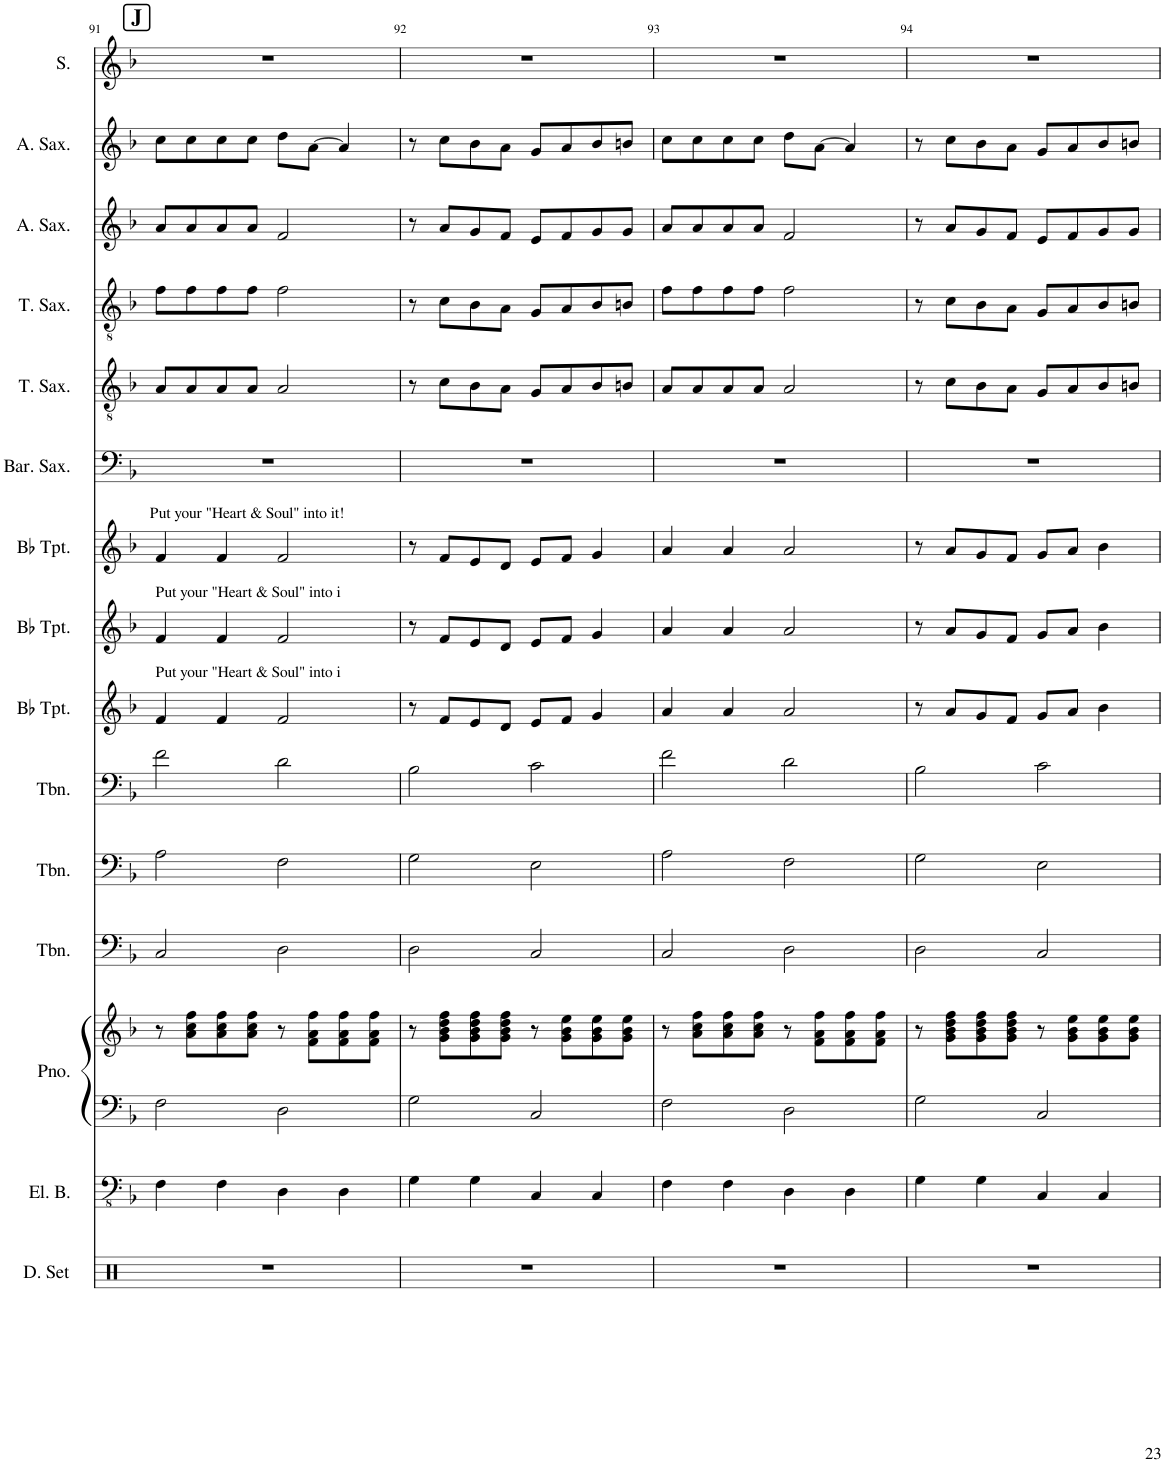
**kern	**kern	**kern	**kern	**kern	**kern	**kern	**kern	**kern	**kern	**kern	**kern	**kern	**kern	**kern	**kern
*part15	*part14	*part13	*part13	*part12	*part11	*part10	*part9	*part8	*part7	*part6	*part5	*part4	*part3	*part2	*part1
*staff16	*staff15	*staff14	*staff13	*staff12	*staff11	*staff10	*staff9	*staff8	*staff7	*staff6	*staff5	*staff4	*staff3	*staff2	*staff1
*I"Drumset	*I"Electric Bass	*I"Piano	*	*I"Trombone	*I"Trombone	*I"Trombone	*I"Bb Trumpet	*I"Bb Trumpet	*I"Bb Trumpet	*I"Baritone Saxophone	*I"Tenor Saxophone	*I"Tenor Saxophone	*I"Alto Saxophone	*I"Alto Saxophone	*I"Soprano
*I'D. Set	*I'El. B.	*I'Pno.	*	*I'Tbn.	*I'Tbn.	*I'Tbn.	*I'Bb Tpt.	*I'Bb Tpt.	*I'Bb Tpt.	*I'Bar. Sax.	*I'T. Sax.	*I'T. Sax.	*I'A. Sax.	*I'A. Sax.	*I'S.
!!LO:PB:g=z
*clefX	*clefFv4	*clefF4	*clefG2	*clefF4	*clefF4	*clefF4	*clefG2	*clefG2	*clefG2	*clefF4	*clefGv2	*clefGv2	*clefG2	*clefG2	*clefG2
*	*	*	*	*	*	*	*ITrd1c2	*ITrd1c2	*ITrd1c2	*ITrd12c21	*ITrd8c14	*ITrd8c14	*ITrd5c9	*ITrd5c9	*
*k[]	*k[b-]	*k[b-]	*k[b-]	*k[b-]	*k[b-]	*k[b-]	*k[b-]	*k[b-]	*k[b-]	*k[b-]	*k[b-]	*k[b-]	*k[b-]	*k[b-]	*k[b-]
*M4/4	*M4/4	*M4/4	*M4/4	*M4/4	*M4/4	*M4/4	*M4/4	*M4/4	*M4/4	*M4/4	*M4/4	*M4/4	*M4/4	*M4/4	*M4/4
*met(c)	*met(c)	*met(c)	*met(c)	*met(c)	*met(c)	*met(c)	*met(c)	*met(c)	*met(c)	*met(c)	*met(c)	*met(c)	*met(c)	*met(c)	*met(c)
!!LO:REH:place=s1:a:B:cj:fs=14:t=J
=91	=91	=91	=91	=91	=91	=91	=91	=91	=91	=91	=91	=91	=91	=91	=91
!	!	!	!	!	!	!	!	!	!LO:TX:a:t=Put your "Heart & Soul" into it!	!	!	!	!	!	!
!	!	!	!	!	!	!	!	!LO:TX:a:t=Put your "Heart & Soul" into i	!	!	!	!	!	!	!
!	!	!	!	!	!	!	!LO:TX:a:t=Put your "Heart & Soul" into i	!	!	!	!	!	!	!	!
1r	4FF\	2F\	8r	2C/	2A\	2f\	4f/	4f/	4f/	1r	8A/L	8f\L	8a/L	8cc\L	1r
.	.	.	8a\ 8cc\ 8ff\L	.	.	.	.	.	.	.	8A/	8f\	8a/	8cc\	.
.	4FF\	.	8a\ 8cc\ 8ff\	.	.	.	4f/	4f/	4f/	.	8A/	8f\	8a/	8cc\	.
.	.	.	8a\ 8cc\ 8ff\J	.	.	.	.	.	.	.	8A/J	8f\J	8a/J	8cc\J	.
.	4DD\	2D\	8r	2D\	2F\	2d\	2f/	2f/	2f/	.	2A/	2f\	2f/	8dd\L	.
.	.	.	8f\ 8a\ 8ff\L	.	.	.	.	.	.	.	.	.	.	[8a\J	.
.	4DD\	.	8f\ 8a\ 8ff\	.	.	.	.	.	.	.	.	.	.	4a/]	.
.	.	.	8f\ 8a\ 8ff\J	.	.	.	.	.	.	.	.	.	.	.	.
=92	=92	=92	=92	=92	=92	=92	=92	=92	=92	=92	=92	=92	=92	=92	=92
1r	4GG\	2G\	8r	2D\	2G\	2B-\	8r	8r	8r	1r	8r	8r	8r	8r	1r
.	.	.	8g\ 8b-\ 8dd\ 8ff\L	.	.	.	8f/L	8f/L	8f/L	.	8c\L	8c\L	8a/L	8cc\L	.
.	4GG\	.	8g\ 8b-\ 8dd\ 8ff\	.	.	.	8e/	8e/	8e/	.	8B-\	8B-\	8g/	8b-\	.
.	.	.	8g\ 8b-\ 8dd\ 8ff\J	.	.	.	8d/J	8d/J	8d/J	.	8A\J	8A\J	8f/J	8a\J	.
.	4CC/	2C/	8r	2C/	2E\	2c\	8e/L	8e/L	8e/L	.	8G/L	8G/L	8e/L	8g/L	.
.	.	.	8g\ 8b-\ 8ee\L	.	.	.	8f/J	8f/J	8f/J	.	8A/	8A/	8f/	8a/	.
.	4CC/	.	8g\ 8b-\ 8ee\	.	.	.	4g/	4g/	4g/	.	8B-/	8B-/	8g/	8b-/	.
.	.	.	8g\ 8b-\ 8ee\J	.	.	.	.	.	.	.	8Bn/J	8Bn/J	8g/J	8bn/J	.
=93	=93	=93	=93	=93	=93	=93	=93	=93	=93	=93	=93	=93	=93	=93	=93
1r	4FF\	2F\	8r	2C/	2A\	2f\	4a/	4a/	4a/	1r	8A/L	8f\L	8a/L	8cc\L	1r
.	.	.	8a\ 8cc\ 8ff\L	.	.	.	.	.	.	.	8A/	8f\	8a/	8cc\	.
.	4FF\	.	8a\ 8cc\ 8ff\	.	.	.	4a/	4a/	4a/	.	8A/	8f\	8a/	8cc\	.
.	.	.	8a\ 8cc\ 8ff\J	.	.	.	.	.	.	.	8A/J	8f\J	8a/J	8cc\J	.
.	4DD\	2D\	8r	2D\	2F\	2d\	2a/	2a/	2a/	.	2A/	2f\	2f/	8dd\L	.
.	.	.	8f\ 8a\ 8ff\L	.	.	.	.	.	.	.	.	.	.	[8a\J	.
.	4DD\	.	8f\ 8a\ 8ff\	.	.	.	.	.	.	.	.	.	.	4a/]	.
.	.	.	8f\ 8a\ 8ff\J	.	.	.	.	.	.	.	.	.	.	.	.
=94	=94	=94	=94	=94	=94	=94	=94	=94	=94	=94	=94	=94	=94	=94	=94
1r	4GG\	2G\	8r	2D\	2G\	2B-\	8r	8r	8r	1r	8r	8r	8r	8r	1r
.	.	.	8g\ 8b-\ 8dd\ 8ff\L	.	.	.	8a/L	8a/L	8a/L	.	8c\L	8c\L	8a/L	8cc\L	.
.	4GG\	.	8g\ 8b-\ 8dd\ 8ff\	.	.	.	8g/	8g/	8g/	.	8B-\	8B-\	8g/	8b-\	.
.	.	.	8g\ 8b-\ 8dd\ 8ff\J	.	.	.	8f/J	8f/J	8f/J	.	8A\J	8A\J	8f/J	8a\J	.
.	4CC/	2C/	8r	2C/	2E\	2c\	8g/L	8g/L	8g/L	.	8G/L	8G/L	8e/L	8g/L	.
.	.	.	8g\ 8b-\ 8ee\L	.	.	.	8a/J	8a/J	8a/J	.	8A/	8A/	8f/	8a/	.
.	4CC/	.	8g\ 8b-\ 8ee\	.	.	.	4b-\	4b-\	4b-\	.	8B-/	8B-/	8g/	8b-/	.
.	.	.	8g\ 8b-\ 8ee\J	.	.	.	.	.	.	.	8Bn/J	8Bn/J	8g/J	8bn/J	.
=	=	=	=	=	=	=	=	=	=	=	=	=	=	=	=
*-	*-	*-	*-	*-	*-	*-	*-	*-	*-	*-	*-	*-	*-	*-	*-
